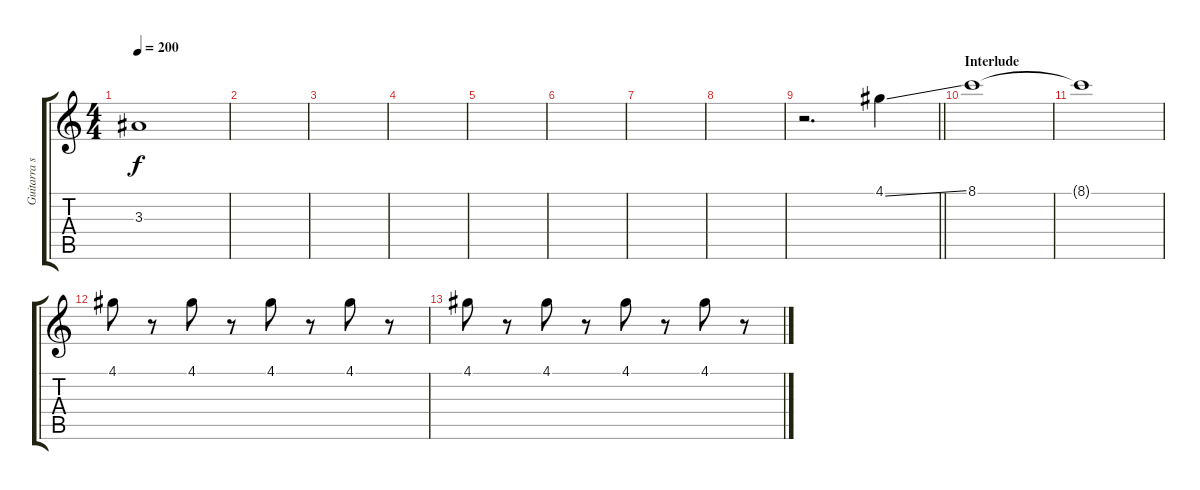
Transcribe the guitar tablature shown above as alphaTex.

\track ("Guitarra solista (Billie Joe)" "Guitarra s") {instrument distortionguitar}
\staff {score tabs}
\tuning (E4 B3 G3 D3 A2 E2) {hide}
\ts (4 4)
\tempo 200
\clef g2
\ks c
3.3.1{dy f} |
|
|
|
|
|
|
|
\barLineRight lightlight
r.2{d volume 11} 4.1{ss}.4 |
\section ("" "Interlude")
8.1.1 |
8.1{t}.1 |
4.1.8{volume 0} r.8 4.1.8 r.8 4.1.8 r.8 4.1.8 r.8 |
4.1.8 r.8 4.1.8 r.8 4.1.8 r.8 4.1.8 r.8
